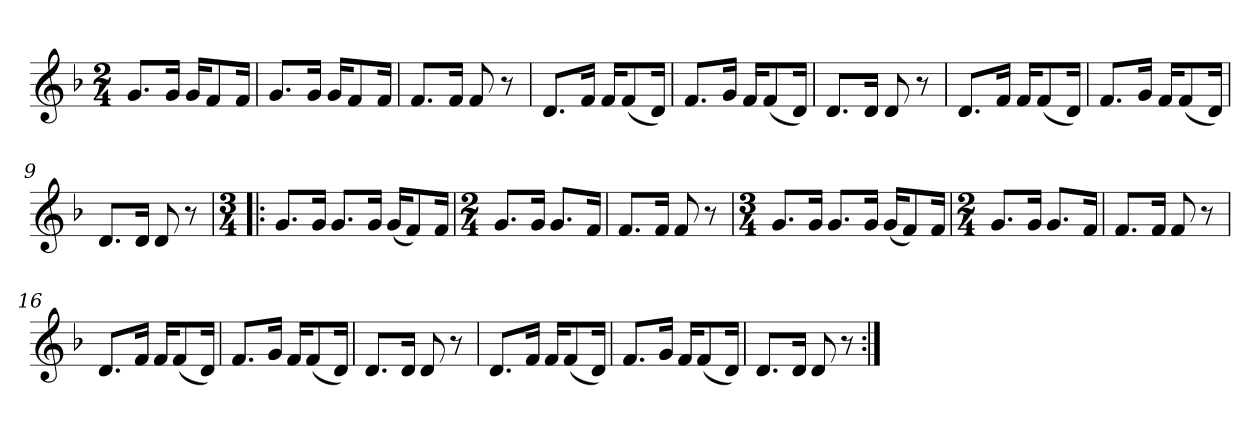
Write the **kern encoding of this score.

**kern
*part1
*staff1
*clefG2
*k[b-]
*M2/4
=1
8.g/L
16g/Jk
16g/KL
8f/
16f/Jk
=2
8.g/L
16g/Jk
16g/KL
8f/
16f/Jk
=3
8.f/L
16f/Jk
8f/
8r
=4
8.d/L
16f/Jk
16f/KL
(8f/
16d/Jk)
=5
8.f/L
16g/Jk
16f/KL
(8f/
16d/Jk)
=6
8.d/L
16d/Jk
8d/
8r
=7
8.d/L
16f/Jk
16f/KL
(8f/
16d/Jk)
=8
8.f/L
16g/Jk
16f/KL
(8f/
16d/Jk)
=9
8.d/L
16d/Jk
8d/
8r
=10!|:
*M3/4
8.g/L
16g/Jk
8.g/L
16g/Jk
(16g/KL
8f/)
16f/Jk
=11
*M2/4
8.g/L
16g/Jk
8.g/L
16f/Jk
=12
8.f/L
16f/Jk
8f/
8r
=13
*M3/4
8.g/L
16g/Jk
8.g/L
16g/Jk
(16g/KL
8f/)
16f/Jk
=14
*M2/4
8.g/L
16g/Jk
8.g/L
16f/Jk
=15
8.f/L
16f/Jk
8f/
8r
=16
8.d/L
16f/Jk
16f/KL
(8f/
16d/Jk)
=17
8.f/L
16g/Jk
16f/KL
(8f/
16d/Jk)
=18
8.d/L
16d/Jk
8d/
8r
=19
8.d/L
16f/Jk
16f/KL
(8f/
16d/Jk)
=20
8.f/L
16g/Jk
16f/KL
(8f/
16d/Jk)
=21
8.d/L
16d/Jk
8d/
8r
=:|!
*-
